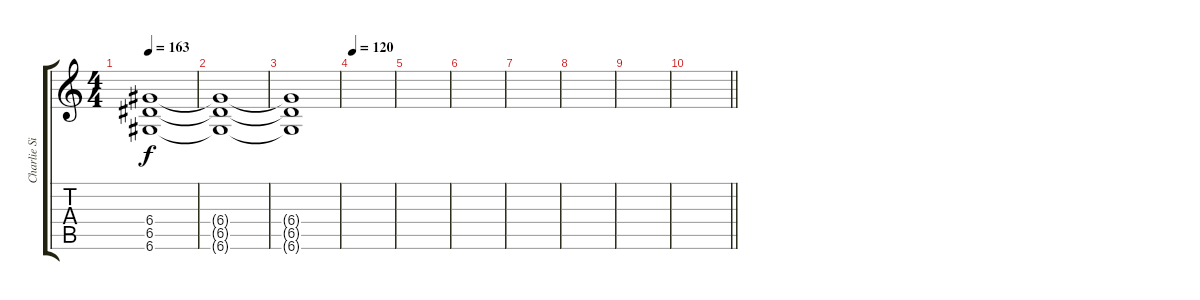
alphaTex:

\track ("Charlie Simpson" "Charlie Si") {instrument overdrivenguitar}
\staff {score tabs}
\tuning (E4 B3 G3 D3 A2 D2) {hide}
\ts (4 4)
\tempo 163
\clef g2
\ks c
(6.4 6.5 6.6).1{dy f} |
(6.4{t} 6.5{t} 6.6{t}).1 |
(6.4{t} 6.5{t} 6.6{t}).1 |
\tempo 120
|
|
|
|
|
|
\barLineRight lightlight
